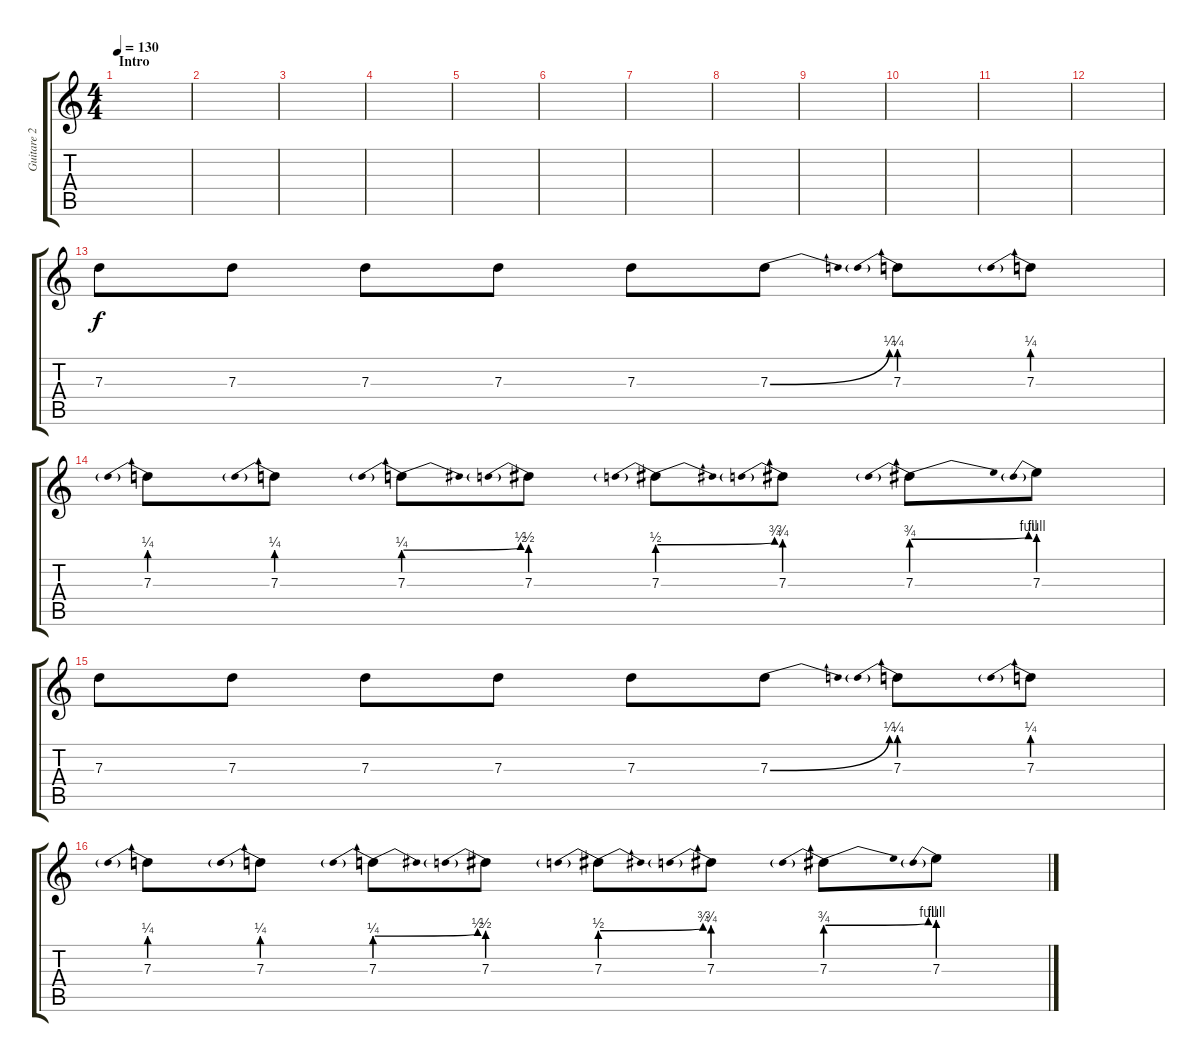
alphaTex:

\track ("Guitare 2" "Guitare 2") {instrument overdrivenguitar}
\staff {score tabs}
\tuning (E4 B3 G3 D3 A2 D2) {hide}
\ts (4 4)
\section ("" "Intro")
\tempo 130
\clef g2
\ks c
|
|
|
|
|
|
|
|
|
|
|
|
7.3.8 7.3.8 7.3.8 7.3.8 7.3.8 7.3{be (bend 0 0 60 1)}.8 7.3{be (prebend 0 1 60 1)}.8 7.3{be (prebend 0 1 60 1)}.8 |
7.3{be (prebend 0 1 60 1)}.8 7.3{be (prebend 0 1 60 1)}.8 7.3{be (prebendbend 0 1 60 2)}.8 7.3{be (prebend 0 2 60 2)}.8 7.3{be (prebendbend 0 2 60 3)}.8 7.3{be (prebend 0 3 60 3)}.8 7.3{be (prebendbend 0 3 60 4)}.8 7.3{be (prebend 0 4 60 4)}.8 |
7.3.8 7.3.8 7.3.8 7.3.8 7.3.8 7.3{be (bend 0 0 60 1)}.8 7.3{be (prebend 0 1 60 1)}.8 7.3{be (prebend 0 1 60 1)}.8 |
7.3{be (prebend 0 1 60 1)}.8 7.3{be (prebend 0 1 60 1)}.8 7.3{be (prebendbend 0 1 60 2)}.8 7.3{be (prebend 0 2 60 2)}.8 7.3{be (prebendbend 0 2 60 3)}.8 7.3{be (prebend 0 3 60 3)}.8 7.3{be (prebendbend 0 3 60 4)}.8 7.3{be (prebend 0 4 60 4)}.8
